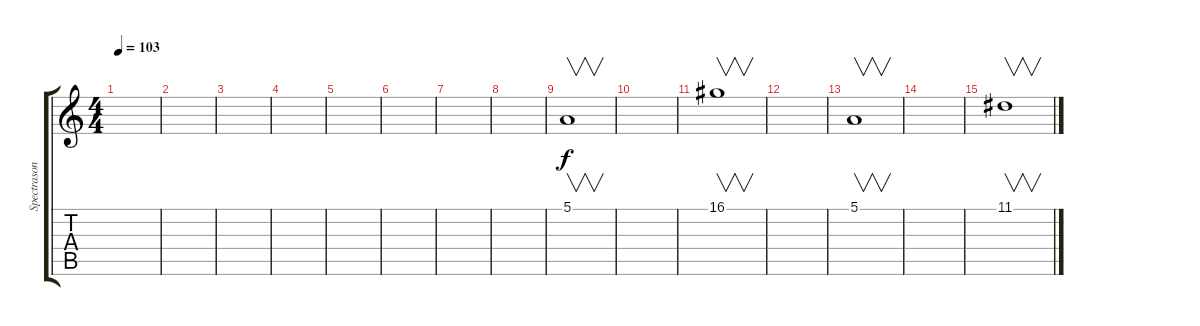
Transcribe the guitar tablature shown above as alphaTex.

\track ("Spectrasonics Omnisphere" "Spectrason") {instrument vibraphone}
\staff {score tabs}
\tuning (E4 B3 G3 D3 A2 E2) {hide}
\ts (4 4)
\tempo 103
\clef g2
\ks c
|
|
|
|
|
|
|
|
5.1.1{v} |
|
16.1.1{v} |
|
5.1.1{v} |
|
11.1.1{v}
